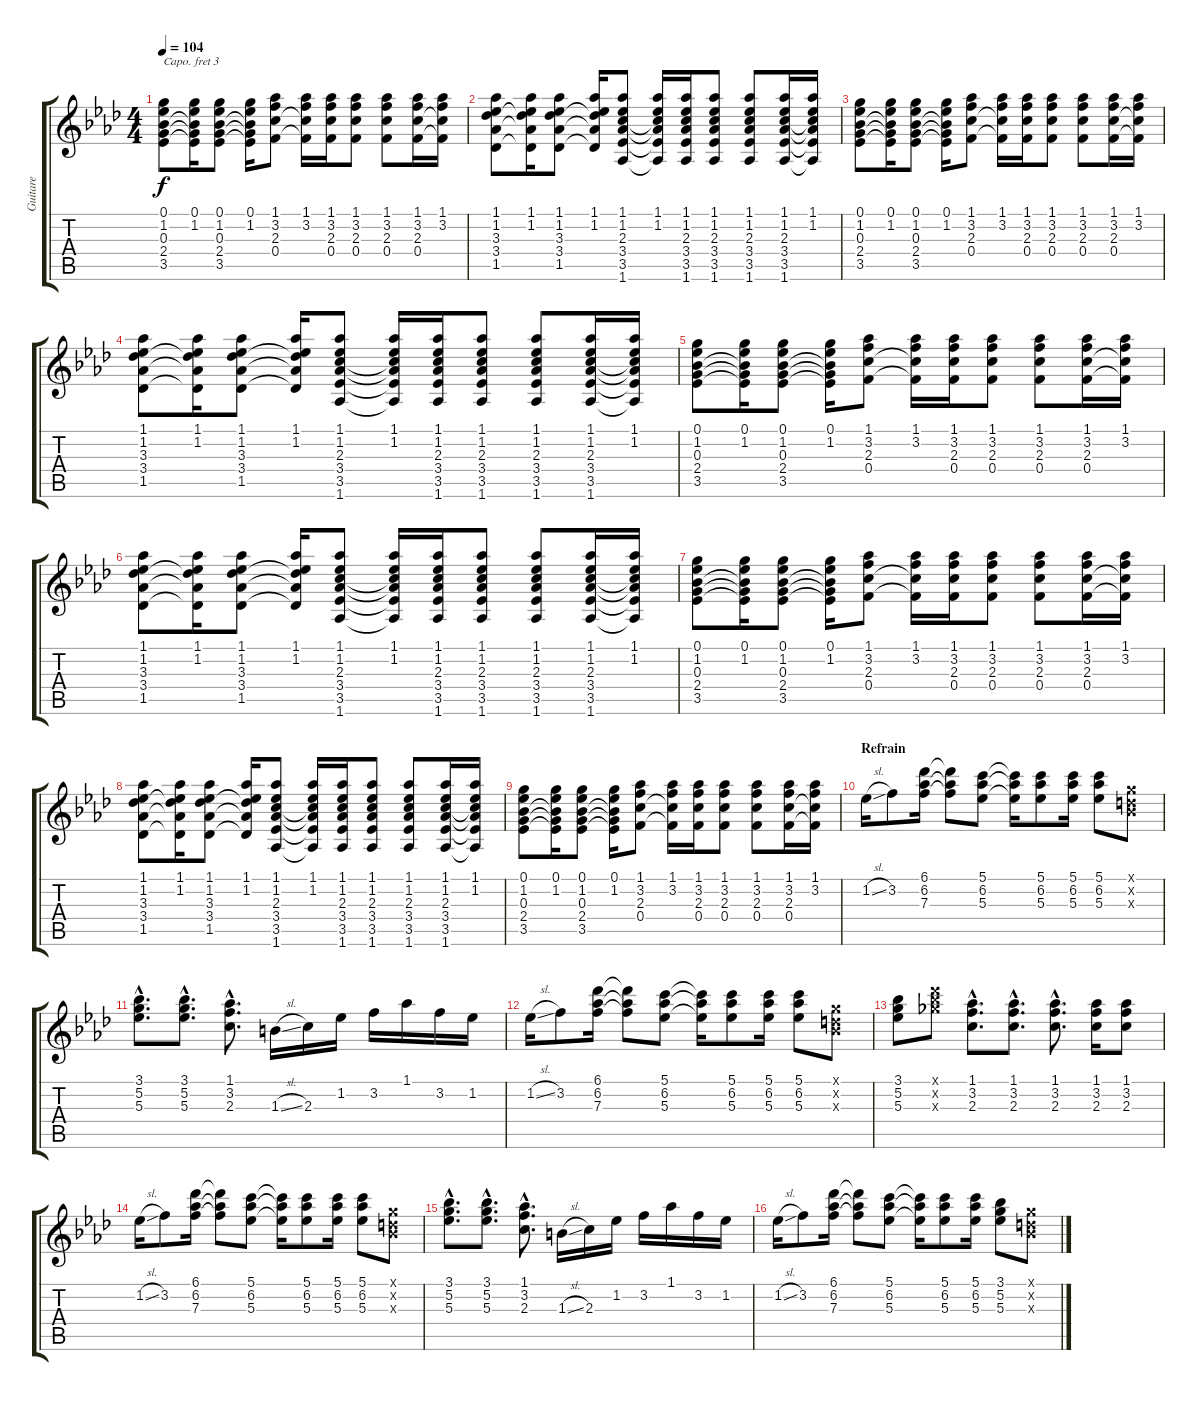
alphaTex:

\track ("Guitare" "Guitare") {instrument acousticguitarsteel}
\staff {score tabs}
\capo 3
\tuning (E4 B3 G3 D3 A2 E2) {hide}
\ts (4 4)
\tempo 104
\clef g2
\ks ab
(0.1 1.2 0.3 2.4 3.5).8{dy f} (0.1 1.2 0.3{t} 2.4{t} 3.5{t}).16 (0.1 1.2 0.3 2.4 3.5).8 (0.1 1.2 0.3{t} 2.4{t} 3.5{t}).16 (1.1 3.2 2.3 0.4).8 (1.1 3.2 2.3{t} 0.4{t}).16 (1.1 3.2 2.3 0.4).16 (1.1 3.2 2.3 0.4).8 (1.1 3.2 2.3 0.4).8 (1.1 3.2 2.3 0.4).16 (1.1 3.2 2.3{t} 0.4{t}).16 |
(1.1 1.2 3.3 3.4 1.5).8 (1.1 1.2 3.3{t} 3.4{t} 1.5{t}).16 (1.1 1.2 3.3 3.4 1.5).8 (1.1 1.2 3.3{t} 3.4{t} 1.5{t}).16 (1.1 1.2 2.3 3.4 3.5 1.6).8 (1.1 1.2 2.3{t} 3.4{t} 3.5{t} 1.6{t}).16 (1.1 1.2 2.3 3.4 3.5 1.6).16 (1.1 1.2 2.3 3.4 3.5 1.6).8 (1.1 1.2 2.3 3.4 3.5 1.6).8 (1.1 1.2 2.3 3.4 3.5 1.6).16 (1.1 1.2 2.3{t} 3.4{t} 3.5{t} 1.6{t}).16 |
(0.1 1.2 0.3 2.4 3.5).8 (0.1 1.2 0.3{t} 2.4{t} 3.5{t}).16 (0.1 1.2 0.3 2.4 3.5).8 (0.1 1.2 0.3{t} 2.4{t} 3.5{t}).16 (1.1 3.2 2.3 0.4).8 (1.1 3.2 2.3{t} 0.4{t}).16 (1.1 3.2 2.3 0.4).16 (1.1 3.2 2.3 0.4).8 (1.1 3.2 2.3 0.4).8 (1.1 3.2 2.3 0.4).16 (1.1 3.2 2.3{t} 0.4{t}).16 |
(1.1 1.2 3.3 3.4 1.5).8 (1.1 1.2 3.3{t} 3.4{t} 1.5{t}).16 (1.1 1.2 3.3 3.4 1.5).8 (1.1 1.2 3.3{t} 3.4{t} 1.5{t}).16 (1.1 1.2 2.3 3.4 3.5 1.6).8 (1.1 1.2 2.3{t} 3.4{t} 3.5{t} 1.6{t}).16 (1.1 1.2 2.3 3.4 3.5 1.6).16 (1.1 1.2 2.3 3.4 3.5 1.6).8 (1.1 1.2 2.3 3.4 3.5 1.6).8 (1.1 1.2 2.3 3.4 3.5 1.6).16 (1.1 1.2 2.3{t} 3.4{t} 3.5{t} 1.6{t}).16 |
(0.1 1.2 0.3 2.4 3.5).8 (0.1 1.2 0.3{t} 2.4{t} 3.5{t}).16 (0.1 1.2 0.3 2.4 3.5).8 (0.1 1.2 0.3{t} 2.4{t} 3.5{t}).16 (1.1 3.2 2.3 0.4).8 (1.1 3.2 2.3{t} 0.4{t}).16 (1.1 3.2 2.3 0.4).16 (1.1 3.2 2.3 0.4).8 (1.1 3.2 2.3 0.4).8 (1.1 3.2 2.3 0.4).16 (1.1 3.2 2.3{t} 0.4{t}).16 |
(1.1 1.2 3.3 3.4 1.5).8 (1.1 1.2 3.3{t} 3.4{t} 1.5{t}).16 (1.1 1.2 3.3 3.4 1.5).8 (1.1 1.2 3.3{t} 3.4{t} 1.5{t}).16 (1.1 1.2 2.3 3.4 3.5 1.6).8 (1.1 1.2 2.3{t} 3.4{t} 3.5{t} 1.6{t}).16 (1.1 1.2 2.3 3.4 3.5 1.6).16 (1.1 1.2 2.3 3.4 3.5 1.6).8 (1.1 1.2 2.3 3.4 3.5 1.6).8 (1.1 1.2 2.3 3.4 3.5 1.6).16 (1.1 1.2 2.3{t} 3.4{t} 3.5{t} 1.6{t}).16 |
(0.1 1.2 0.3 2.4 3.5).8 (0.1 1.2 0.3{t} 2.4{t} 3.5{t}).16 (0.1 1.2 0.3 2.4 3.5).8 (0.1 1.2 0.3{t} 2.4{t} 3.5{t}).16 (1.1 3.2 2.3 0.4).8 (1.1 3.2 2.3{t} 0.4{t}).16 (1.1 3.2 2.3 0.4).16 (1.1 3.2 2.3 0.4).8 (1.1 3.2 2.3 0.4).8 (1.1 3.2 2.3 0.4).16 (1.1 3.2 2.3{t} 0.4{t}).16 |
(1.1 1.2 3.3 3.4 1.5).8 (1.1 1.2 3.3{t} 3.4{t} 1.5{t}).16 (1.1 1.2 3.3 3.4 1.5).8 (1.1 1.2 3.3{t} 3.4{t} 1.5{t}).16 (1.1 1.2 2.3 3.4 3.5 1.6).8 (1.1 1.2 2.3{t} 3.4{t} 3.5{t} 1.6{t}).16 (1.1 1.2 2.3 3.4 3.5 1.6).16 (1.1 1.2 2.3 3.4 3.5 1.6).8 (1.1 1.2 2.3 3.4 3.5 1.6).8 (1.1 1.2 2.3 3.4 3.5 1.6).16 (1.1 1.2 2.3{t} 3.4{t} 3.5{t} 1.6{t}).16 |
(0.1 1.2 0.3 2.4 3.5).8 (0.1 1.2 0.3{t} 2.4{t} 3.5{t}).16 (0.1 1.2 0.3 2.4 3.5).8 (0.1 1.2 0.3{t} 2.4{t} 3.5{t}).16 (1.1 3.2 2.3 0.4).8 (1.1 3.2 2.3{t} 0.4{t}).16 (1.1 3.2 2.3 0.4).16 (1.1 3.2 2.3 0.4).8 (1.1 3.2 2.3 0.4).8 (1.1 3.2 2.3 0.4).16 (1.1 3.2 2.3{t} 0.4{t}).16 |
\section ("" "Refrain")
1.2{sl}.16 3.2.8 (6.1 6.2 7.3).16 (6.1{t} 6.2{t} 7.3{t}).8 (5.1 6.2 5.3).8 (5.1{t} 6.2{t} 5.3{t}).16 (5.1 6.2 5.3).8 (5.1 6.2 5.3).16 (5.1 6.2 5.3).8 (0.1{x} 0.2{x} 0.3{x}).8 |
(3.1{hac} 5.2{hac} 5.3{hac}).8{d} (3.1{hac} 5.2{hac} 5.3{hac}).8{d} (1.1{hac} 3.2{hac} 2.3{hac}).8{d} 1.3{sl}.16 2.3.16 1.2.16 3.2.16 1.1.16 3.2.16 1.2.16 |
1.2{sl}.16 3.2.8 (6.1 6.2 7.3).16 (6.1{t} 6.2{t} 7.3{t}).8 (5.1 6.2 5.3).8 (5.1{t} 6.2{t} 5.3{t}).16 (5.1 6.2 5.3).8 (5.1 6.2 5.3).16 (5.1 6.2 5.3).8 (0.1{x} 0.2{x} 0.3{x}).8 |
(3.1 5.2 5.3).8 (6.1{x} 8.2{x} 8.3{x}).8 (1.1{hac} 3.2{hac} 2.3{hac}).8{d} (1.1{hac} 3.2{hac} 2.3{hac}).8{d} (1.1{hac} 3.2{hac} 2.3{hac}).8{d} (1.1 3.2 2.3).16 (1.1 3.2 2.3).8 |
1.2{sl}.16 3.2.8 (6.1 6.2 7.3).16 (6.1{t} 6.2{t} 7.3{t}).8 (5.1 6.2 5.3).8 (5.1{t} 6.2{t} 5.3{t}).16 (5.1 6.2 5.3).8 (5.1 6.2 5.3).16 (5.1 6.2 5.3).8 (0.1{x} 0.2{x} 0.3{x}).8 |
(3.1{hac} 5.2{hac} 5.3{hac}).8{d} (3.1{hac} 5.2{hac} 5.3{hac}).8{d} (1.1{hac} 3.2{hac} 2.3{hac}).8{d} 1.3{sl}.16 2.3.16 1.2.16 3.2.16 1.1.16 3.2.16 1.2.16 |
1.2{sl}.16 3.2.8 (6.1 6.2 7.3).16 (6.1{t} 6.2{t} 7.3{t}).8 (5.1 6.2 5.3).8 (5.1{t} 6.2{t} 5.3{t}).16 (5.1 6.2 5.3).8 (5.1 6.2 5.3).16 (3.1 5.2 5.3).8 (0.1{x} 0.2{x} 0.3{x}).8
